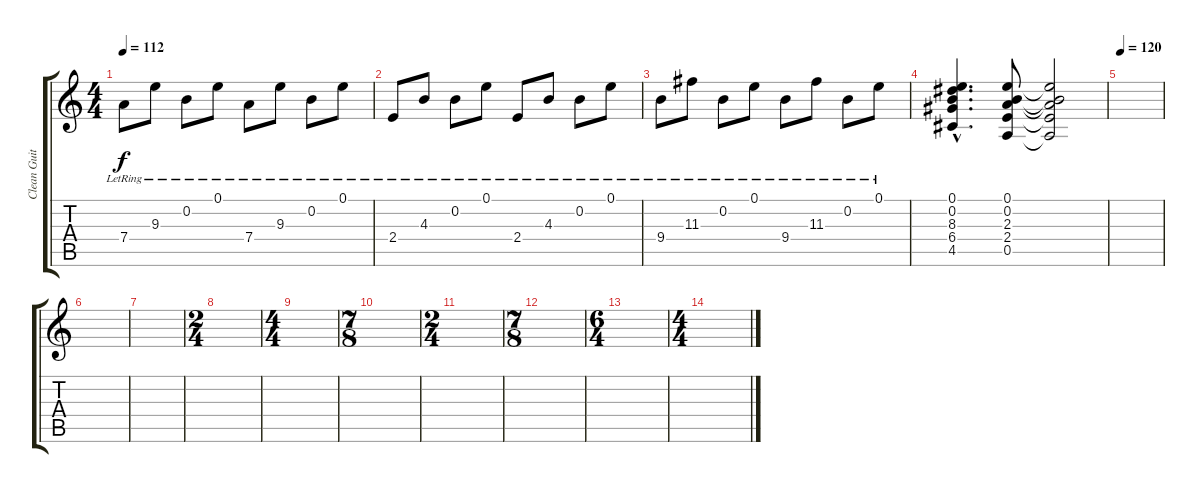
\track ("Clean Guitar" "Clean Guit") {instrument electricguitarclean}
\staff {score tabs}
\tuning (E4 B3 G3 D3 A2 E2) {hide}
\ts (4 4)
\tempo 112
\clef g2
\ks c
7.4{lr}.8{dy f} 9.3{lr}.8 0.2{lr}.8 0.1{lr}.8 7.4{lr}.8 9.3{lr}.8 0.2{lr}.8 0.1{lr}.8 |
2.4{lr}.8 4.3{lr}.8 0.2{lr}.8 0.1{lr}.8 2.4{lr}.8 4.3{lr}.8 0.2{lr}.8 0.1{lr}.8 |
9.4{lr}.8 11.3{lr}.8 0.2{lr}.8 0.1{lr}.8 9.4{lr}.8 11.3{lr}.8 0.2{lr}.8 0.1{lr}.8 |
(0.1{hac} 0.2{hac} 8.3{hac} 6.4{hac} 4.5{hac}).4{d} (0.1 0.2 2.3 2.4 0.5).8 (0.1{t} 0.2{t} 2.3{t} 2.4{t} 0.5{t}).2 |
\tempo 120
|
|
|
\ts (2 4)
|
\ts (4 4)
|
\ts (7 8)
|
\ts (2 4)
|
\ts (7 8)
|
\ts (6 4)
|
\ts (4 4)
